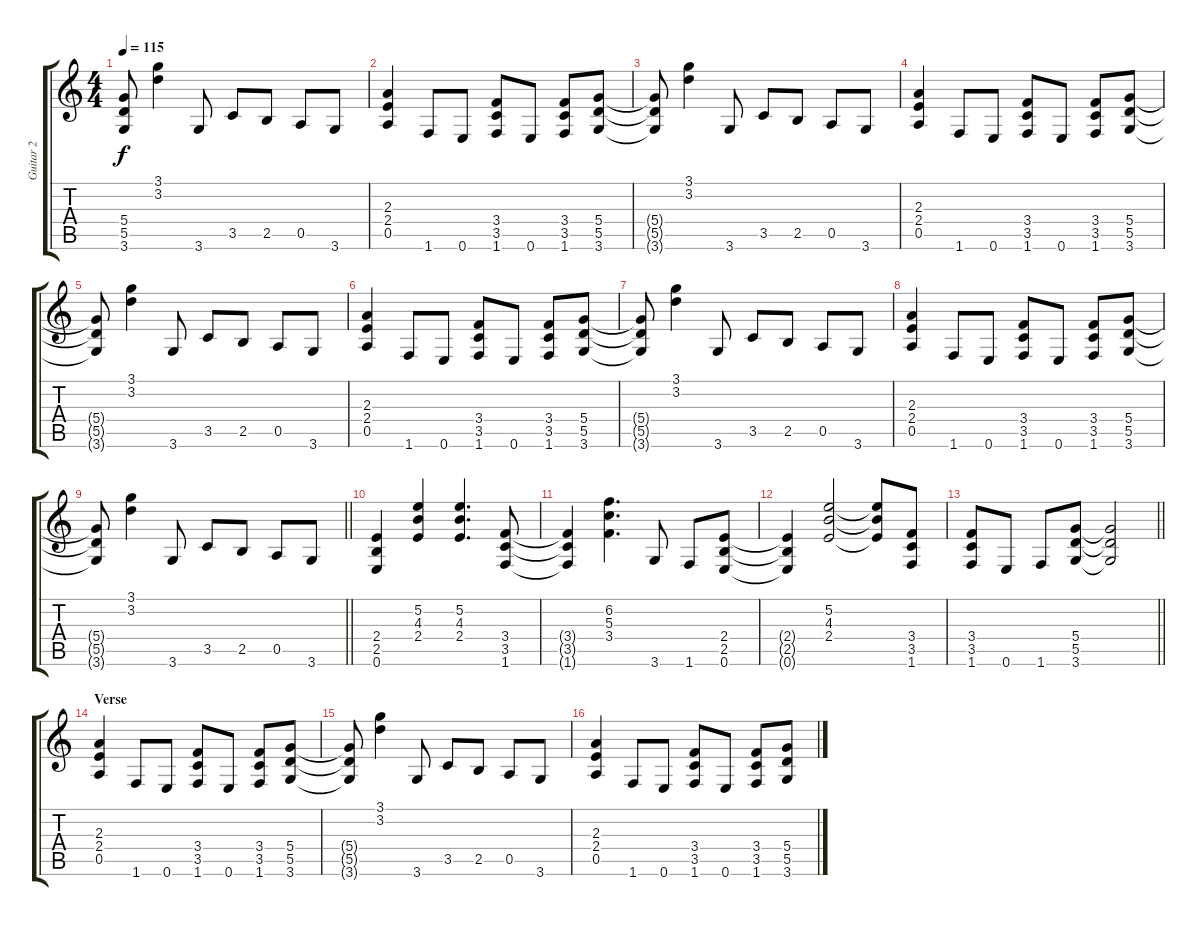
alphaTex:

\track ("Guitar 2" "Guitar 2") {instrument distortionguitar}
\staff {score tabs}
\tuning (E4 B3 G3 D3 A2 E2) {hide}
\ts (4 4)
\tempo 115
\clef g2
\ks c
(5.4{t} 5.5{t} 3.6{t}).8{dy f} (3.1 3.2).4 3.6.8 3.5.8 2.5.8 0.5.8 3.6.8 |
(2.3 2.4 0.5).4 1.6.8 0.6.8 (3.4 3.5 1.6).8 0.6.8 (3.4 3.5 1.6).8 (5.4 5.5 3.6).8 |
(5.4{t} 5.5{t} 3.6{t}).8 (3.1 3.2).4 3.6.8 3.5.8 2.5.8 0.5.8 3.6.8 |
(2.3 2.4 0.5).4 1.6.8 0.6.8 (3.4 3.5 1.6).8 0.6.8 (3.4 3.5 1.6).8 (5.4 5.5 3.6).8 |
(5.4{t} 5.5{t} 3.6{t}).8 (3.1 3.2).4 3.6.8 3.5.8 2.5.8 0.5.8 3.6.8 |
(2.3 2.4 0.5).4 1.6.8 0.6.8 (3.4 3.5 1.6).8 0.6.8 (3.4 3.5 1.6).8 (5.4 5.5 3.6).8 |
(5.4{t} 5.5{t} 3.6{t}).8 (3.1 3.2).4 3.6.8 3.5.8 2.5.8 0.5.8 3.6.8 |
(2.3 2.4 0.5).4 1.6.8 0.6.8 (3.4 3.5 1.6).8 0.6.8 (3.4 3.5 1.6).8 (5.4 5.5 3.6).8 |
\barLineRight lightlight
(5.4{t} 5.5{t} 3.6{t}).8 (3.1 3.2).4 3.6.8 3.5.8 2.5.8 0.5.8 3.6.8 |
(2.4 2.5 0.6).4 (5.2 4.3 2.4).4 (5.2 4.3 2.4).4{d} (3.4 3.5 1.6).8 |
(3.4{t} 3.5{t} 1.6{t}).4 (6.2 5.3 3.4).4{d} 3.6.8 1.6.8 (2.4 2.5 0.6).8 |
(2.4{t} 2.5{t} 0.6{t}).4 (5.2 4.3 2.4).2 (5.2{t} 4.3{t} 2.4{t}).8 (3.4 3.5 1.6).8 |
\barLineRight lightlight
(3.4 3.5 1.6).8 0.6.8 1.6.8 (5.4 5.5 3.6).8 (5.4{t} 5.5{t} 3.6{t}).2 |
\section ("" "Verse")
(2.3 2.4 0.5).4 1.6.8 0.6.8 (3.4 3.5 1.6).8 0.6.8 (3.4 3.5 1.6).8 (5.4 5.5 3.6).8 |
(5.4{t} 5.5{t} 3.6{t}).8 (3.1 3.2).4 3.6.8 3.5.8 2.5.8 0.5.8 3.6.8 |
(2.3 2.4 0.5).4 1.6.8 0.6.8 (3.4 3.5 1.6).8 0.6.8 (3.4 3.5 1.6).8 (5.4 5.5 3.6).8
